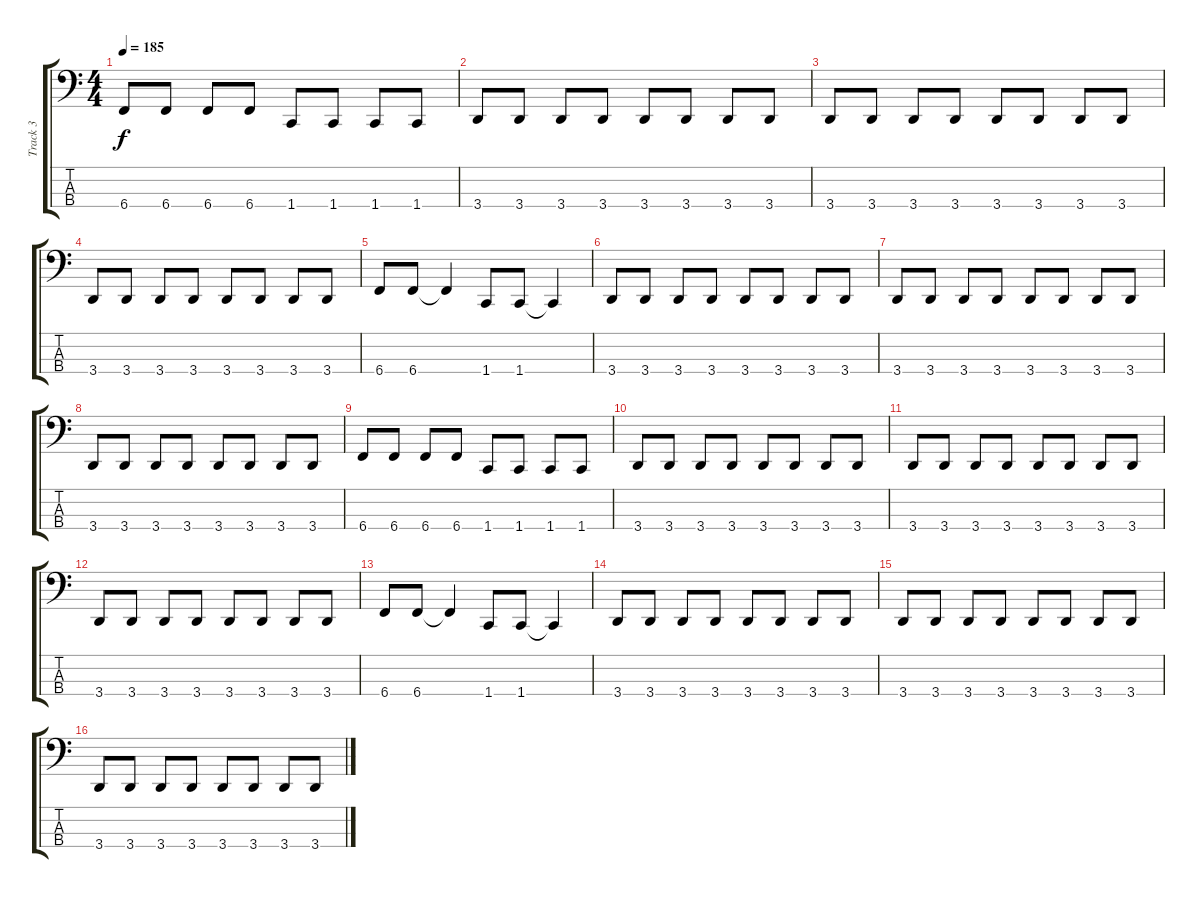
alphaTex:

\track ("Track 3" "Track 3") {instrument electricbasspick}
\staff {score tabs}
\tuning (E2 B1 Gb1 B0) {hide}
\ts (4 4)
\tempo 185
\clef f4
\ks c
6.4.8{dy f} 6.4.8 6.4.8 6.4.8 1.4.8 1.4.8 1.4.8 1.4.8 |
3.4.8 3.4.8 3.4.8 3.4.8 3.4.8 3.4.8 3.4.8 3.4.8 |
3.4.8 3.4.8 3.4.8 3.4.8 3.4.8 3.4.8 3.4.8 3.4.8 |
3.4.8 3.4.8 3.4.8 3.4.8 3.4.8 3.4.8 3.4.8 3.4.8 |
6.4.8 6.4.8 6.4{t}.4 1.4.8 1.4.8 1.4{t}.4 |
3.4.8 3.4.8 3.4.8 3.4.8 3.4.8 3.4.8 3.4.8 3.4.8 |
3.4.8 3.4.8 3.4.8 3.4.8 3.4.8 3.4.8 3.4.8 3.4.8 |
3.4.8 3.4.8 3.4.8 3.4.8 3.4.8 3.4.8 3.4.8 3.4.8 |
6.4.8 6.4.8 6.4.8 6.4.8 1.4.8 1.4.8 1.4.8 1.4.8 |
3.4.8 3.4.8 3.4.8 3.4.8 3.4.8 3.4.8 3.4.8 3.4.8 |
3.4.8 3.4.8 3.4.8 3.4.8 3.4.8 3.4.8 3.4.8 3.4.8 |
3.4.8 3.4.8 3.4.8 3.4.8 3.4.8 3.4.8 3.4.8 3.4.8 |
6.4.8 6.4.8 6.4{t}.4 1.4.8 1.4.8 1.4{t}.4 |
3.4.8 3.4.8 3.4.8 3.4.8 3.4.8 3.4.8 3.4.8 3.4.8 |
3.4.8 3.4.8 3.4.8 3.4.8 3.4.8 3.4.8 3.4.8 3.4.8 |
3.4.8 3.4.8 3.4.8 3.4.8 3.4.8 3.4.8 3.4.8 3.4.8
